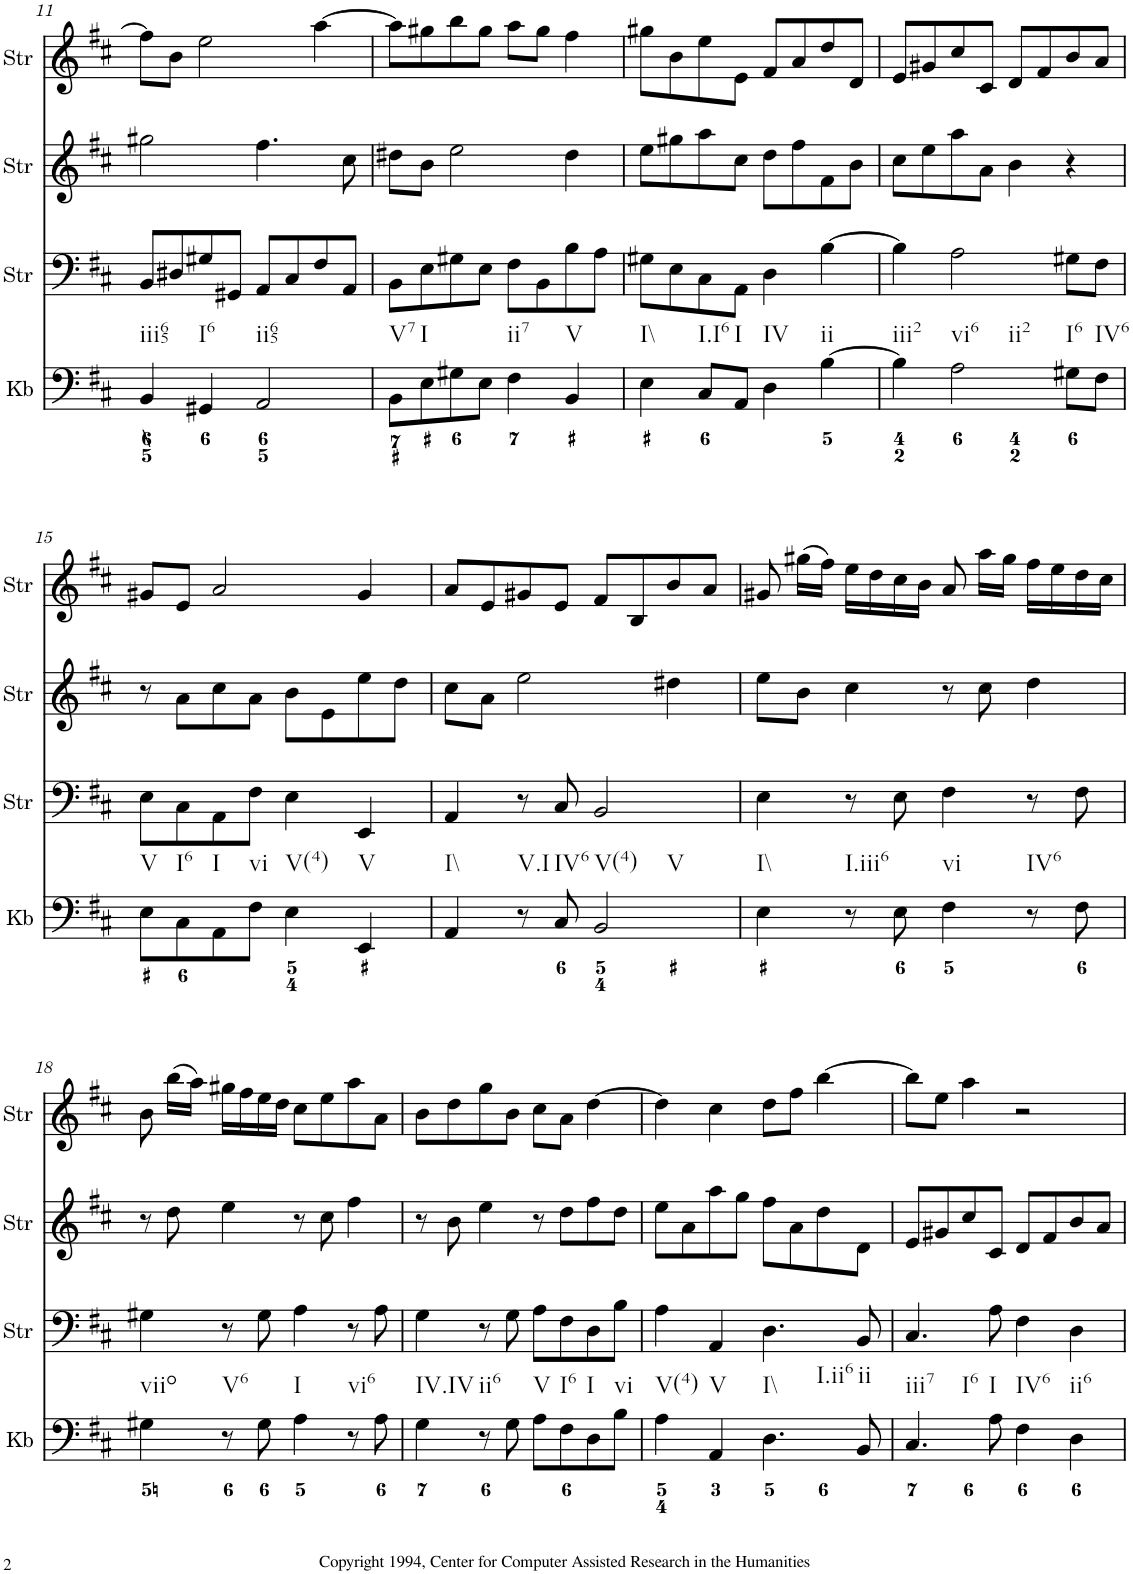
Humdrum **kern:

**kern	**kern	**kern	**kern
*part4	*part3	*part2	*part1
*staff4	*staff3	*staff2	*staff1
*I"Keyboard	*I"StringInstrument	*I"StringInstrument	*I"StringInstrument
*I'Kb	*I'Str	*I'Str	*I'Str
!!LO:PB:g=z
*clefF4	*clefF4	*clefG2	*clefG2
*k[f#c#]	*k[f#c#]	*k[f#c#]	*k[f#c#]
*M4/4	*M4/4	*M4/4	*M4/4
=11	=11	=11	=11
!LO:TX:b:t=iii65	!	!	!
4BB/	8BB/L	2gg#X\	8ff#\L]
.	8D#X/	.	8b\J
!LO:TX:b:t=I6	!	!	!
4GG#X/	8G#X/	.	2ee\
.	8GG#X/J	.	.
!LO:TX:b:t=ii65	!	!	!
2AA/	8AA/L	4.ff#\	.
.	8C#/	.	.
.	8F#/	.	[4aa\
.	8AA/J	8cc#\	.
=12	=12	=12	=12
!LO:TX:b:t=V7	!	!	!
8BB\L	8BB\L	8dd#X\L	8aa\L]
!LO:TX:b:t=I	!	!	!
8E\	8E\	8b\J	8gg#X\
8G#X\	8G#X\	2ee\	8bb\
8E\J	8E\J	.	8gg#\J
!LO:TX:b:t=ii7	!	!	!
4F#\	8F#\L	.	8aa\L
.	8BB\	.	8gg#\J
!LO:TX:b:t=V	!	!	!
4BB/	8B\	4dd#\	4ff#\
.	8A\J	.	.
=13	=13	=13	=13
!LO:TX:b:t=I\\	!	!	!
4E\	8G#X\L	8ee\L	8gg#X\L
.	8E\	8gg#X\	8b\
!LO:TX:b:t=I.I6	!	!	!
8C#/L	8C#\	8aa\	8ee\
!LO:TX:b:t=I	!	!	!
8AA/J	8AA\J	8cc#\J	8e\J
!LO:TX:b:t=IV	!	!	!
4D\	4D\	8dd\L	8f#/L
.	.	8ff#\	8a/
!LO:TX:b:t=ii	!	!	!
[4B\	[4B\	8f#\	8dd/
.	.	8b\J	8d/J
=14	=14	=14	=14
!LO:TX:b:t=iii2	!	!	!
4B\]	4B\]	8cc#\L	8e/L
.	.	8ee\	8g#X/
!LO:TX:b:t=vi6	!	!	!
!LO:TX:b:t=ii2	!	!	!
2A\	2A\	8aa\	8cc#/
.	.	8a\J	8c#/J
.	.	4b\	8d/L
.	.	.	8f#/
!LO:TX:b:t=I6	!	!	!
8G#X\L	8G#X\L	4r	8b/
!LO:TX:b:t=IV6	!	!	!
8F#\J	8F#\J	.	8a/J
!!LO:LB:g=z
=15	=15	=15	=15
!LO:TX:b:t=V	!	!	!
8E\L	8E\L	8r	8g#X/L
!LO:TX:b:t=I6	!	!	!
8C#\	8C#\	8a\L	8e/J
!LO:TX:b:t=I	!	!	!
8AA\	8AA\	8cc#\	2a/
!LO:TX:b:t=vi	!	!	!
8F#\J	8F#\J	8a\J	.
!LO:TX:b:t=V(4)	!	!	!
4E\	4E\	8b\L	.
.	.	8e\	.
!LO:TX:b:t=V	!	!	!
4EE/	4EE/	8ee\	4g#/
.	.	8dd\J	.
=16	=16	=16	=16
!LO:TX:b:t=I\\	!	!	!
4AA/	4AA/	8cc#\L	8a/L
.	.	8a\J	8e/
!LO:TX:b:t=V.I	!	!	!
8r	8r	2ee\	8g#X/
!LO:TX:b:t=IV6	!	!	!
8C#/	8C#/	.	8e/J
!LO:TX:b:t=V(4)	!	!	!
!LO:TX:b:t=V	!	!	!
2BB/	2BB/	.	8f#/L
.	.	.	8B/
.	.	4dd#X\	8b/
.	.	.	8a/J
=17	=17	=17	=17
!LO:TX:b:t=I\\	!	!	!
4E\	4E\	8ee\L	8g#X/
.	.	8b\J	(16gg#X\LL
.	.	.	16ff#\JJ)
!LO:TX:b:t=I.iii6	!	!	!
8r	8r	4cc#\	16ee\LL
.	.	.	16dd\
8E\	8E\	.	16cc#\
.	.	.	16b\JJ
!LO:TX:b:t=vi	!	!	!
4F#\	4F#\	8r	8a/
.	.	8cc#\	16aa\LL
.	.	.	16gg#\JJ
!LO:TX:b:t=IV6	!	!	!
8r	8r	4dd\	16ff#\LL
.	.	.	16ee\
8F#\	8F#\	.	16dd\
.	.	.	16cc#\JJ
!!LO:LB:g=z
=18	=18	=18	=18
!LO:TX:b:t=viio	!	!	!
4G#X\	4G#X\	8r	8b\
.	.	8dd\	(16bb\LL
.	.	.	16aa\JJ)
!LO:TX:b:t=V6	!	!	!
8r	8r	4ee\	16gg#X\LL
.	.	.	16ff#\
8G#\	8G#\	.	16ee\
.	.	.	16dd\JJ
!LO:TX:b:t=I	!	!	!
4A\	4A\	8r	8cc#\L
.	.	8cc#\	8ee\
!LO:TX:b:t=vi6	!	!	!
8r	8r	4ff#\	8aa\
8A\	8A\	.	8a\J
=19	=19	=19	=19
!LO:TX:b:t=IV.IV	!	!	!
4G\	4G\	8r	8b\L
.	.	8b\	8dd\
!LO:TX:b:t=ii6	!	!	!
8r	8r	4ee\	8gg\
8G\	8G\	.	8b\J
!LO:TX:b:t=V	!	!	!
8A\L	8A\L	8r	8cc#\L
!LO:TX:b:t=I6	!	!	!
8F#\	8F#\	8dd\L	8a\J
!LO:TX:b:t=I	!	!	!
8D\	8D\	8ff#\	[4dd\
!LO:TX:b:t=vi	!	!	!
8B\J	8B\J	8dd\J	.
=20	=20	=20	=20
!LO:TX:b:t=V(4)	!	!	!
4A\	4A\	8ee\L	4dd\]
.	.	8a\	.
!LO:TX:b:t=V	!	!	!
4AA/	4AA/	8aa\	4cc#\
.	.	8gg\J	.
!LO:TX:b:t=I\\	!	!	!
!LO:TX:b:t=I.ii6	!	!	!
4.D\	4.D\	8ff#\L	8dd\L
.	.	8a\	8ff#\J
.	.	8dd\	[4bb\
!LO:TX:b:t=ii	!	!	!
8BB/	8BB/	8d\J	.
=21	=21	=21	=21
!LO:TX:b:t=iii7	!	!	!
!LO:TX:b:t=I6	!	!	!
4.C#/	4.C#/	8e/L	8bb\L]
.	.	8g#X/	8ee\J
.	.	8cc#/	4aa\
!LO:TX:b:t=I	!	!	!
8A\	8A\	8c#/J	.
!LO:TX:b:t=IV6	!	!	!
4F#\	4F#\	8d/L	2r
.	.	8f#/	.
!LO:TX:b:t=ii6	!	!	!
4D\	4D\	8b/	.
.	.	8a/J	.
=	=	=	=
*-	*-	*-	*-
